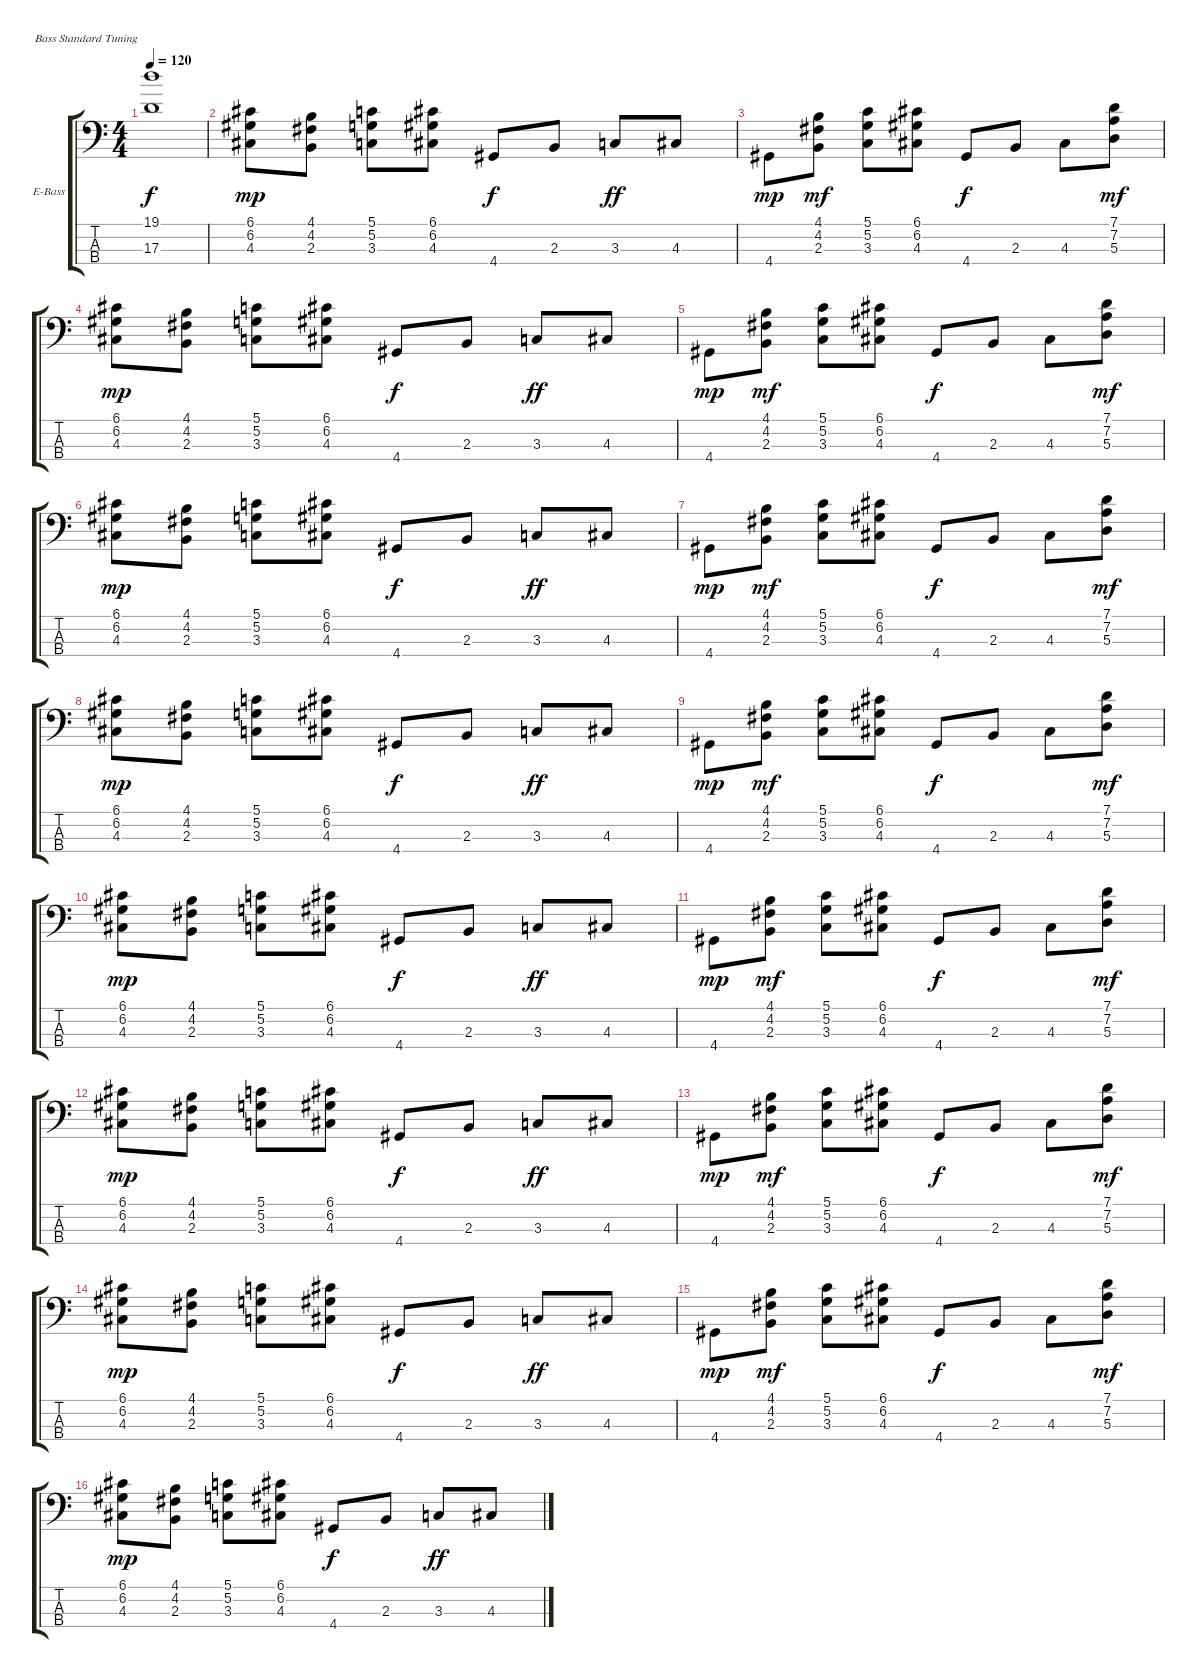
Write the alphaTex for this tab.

\bracketExtendMode groupsimilarinstruments
\firstSystemTrackNameOrientation horizontal
\otherSystemsTrackNameOrientation horizontal
\track ("Bass" "E-Bass") {instrument slapbass1}
\staff {score tabs}
\tuning (G2 D2 A1 E1)
\ts (4 4)
\tempo 120
\clef f4
\ks c
(19.1{t} 17.3{t}).1{dy f} |
(6.1 6.2 4.3).8{dy mp} (4.1 4.2 2.3).8 (5.1 5.2 3.3).8 (6.1 6.2 4.3).8 4.4.8{dy f} 2.3.8 3.3.8{dy ff} 4.3.8 |
4.4.8{dy mp} (4.1 4.2 2.3).8{dy mf} (5.1 5.2 3.3).8 (6.1 6.2 4.3).8 4.4.8{dy f} 2.3.8 4.3.8 (7.1 7.2 5.3).8{dy mf} |
(6.1 6.2 4.3).8{dy mp} (4.1 4.2 2.3).8 (5.1 5.2 3.3).8 (6.1 6.2 4.3).8 4.4.8{dy f} 2.3.8 3.3.8{dy ff} 4.3.8 |
4.4.8{dy mp} (4.1 4.2 2.3).8{dy mf} (5.1 5.2 3.3).8 (6.1 6.2 4.3).8 4.4.8{dy f} 2.3.8 4.3.8 (7.1 7.2 5.3).8{dy mf} |
(6.1 6.2 4.3).8{dy mp} (4.1 4.2 2.3).8 (5.1 5.2 3.3).8 (6.1 6.2 4.3).8 4.4.8{dy f} 2.3.8 3.3.8{dy ff} 4.3.8 |
4.4.8{dy mp} (4.1 4.2 2.3).8{dy mf} (5.1 5.2 3.3).8 (6.1 6.2 4.3).8 4.4.8{dy f} 2.3.8 4.3.8 (7.1 7.2 5.3).8{dy mf} |
(6.1 6.2 4.3).8{dy mp} (4.1 4.2 2.3).8 (5.1 5.2 3.3).8 (6.1 6.2 4.3).8 4.4.8{dy f} 2.3.8 3.3.8{dy ff} 4.3.8 |
4.4.8{dy mp} (4.1 4.2 2.3).8{dy mf} (5.1 5.2 3.3).8 (6.1 6.2 4.3).8 4.4.8{dy f} 2.3.8 4.3.8 (7.1 7.2 5.3).8{dy mf} |
(6.1 6.2 4.3).8{dy mp} (4.1 4.2 2.3).8 (5.1 5.2 3.3).8 (6.1 6.2 4.3).8 4.4.8{dy f} 2.3.8 3.3.8{dy ff} 4.3.8 |
4.4.8{dy mp} (4.1 4.2 2.3).8{dy mf} (5.1 5.2 3.3).8 (6.1 6.2 4.3).8 4.4.8{dy f} 2.3.8 4.3.8 (7.1 7.2 5.3).8{dy mf} |
(6.1 6.2 4.3).8{dy mp} (4.1 4.2 2.3).8 (5.1 5.2 3.3).8 (6.1 6.2 4.3).8 4.4.8{dy f} 2.3.8 3.3.8{dy ff} 4.3.8 |
4.4.8{dy mp} (4.1 4.2 2.3).8{dy mf} (5.1 5.2 3.3).8 (6.1 6.2 4.3).8 4.4.8{dy f} 2.3.8 4.3.8 (7.1 7.2 5.3).8{dy mf} |
(6.1 6.2 4.3).8{dy mp} (4.1 4.2 2.3).8 (5.1 5.2 3.3).8 (6.1 6.2 4.3).8 4.4.8{dy f} 2.3.8 3.3.8{dy ff} 4.3.8 |
4.4.8{dy mp} (4.1 4.2 2.3).8{dy mf} (5.1 5.2 3.3).8 (6.1 6.2 4.3).8 4.4.8{dy f} 2.3.8 4.3.8 (7.1 7.2 5.3).8{dy mf} |
(6.1 6.2 4.3).8{dy mp} (4.1 4.2 2.3).8 (5.1 5.2 3.3).8 (6.1 6.2 4.3).8 4.4.8{dy f} 2.3.8 3.3.8{dy ff} 4.3.8
